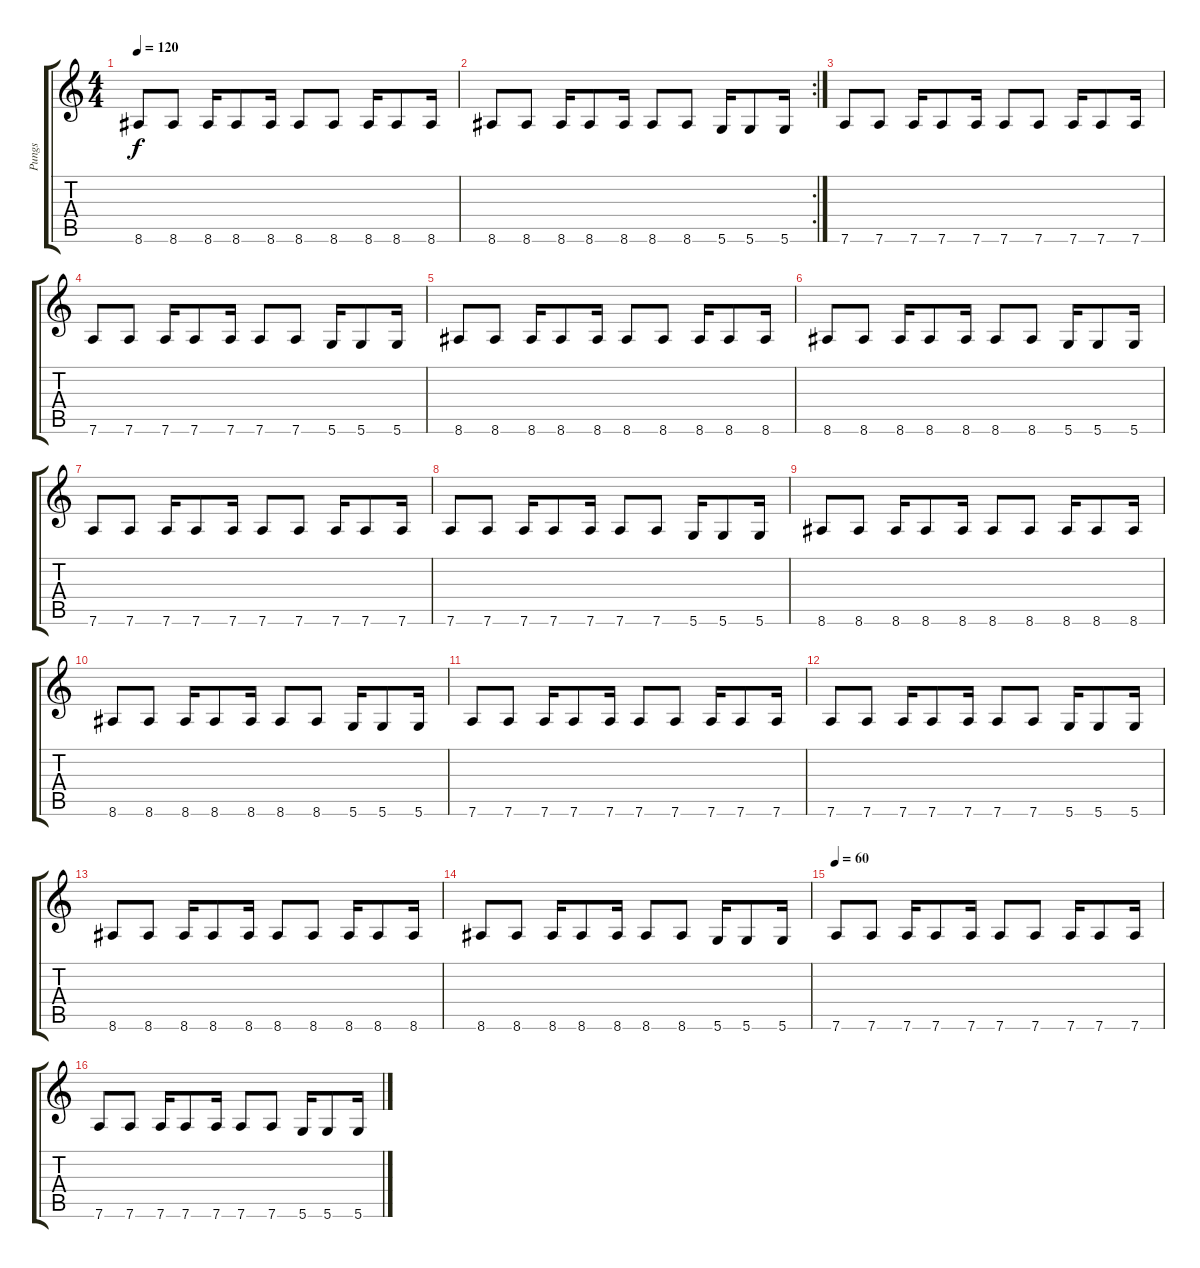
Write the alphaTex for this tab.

\track ("Pungs" "Pungs") {instrument distortionguitar}
\staff {score tabs}
\tuning (E4 B3 G3 D3 A2 D2) {hide}
\ts (4 4)
\tempo 120
\clef g2
\ks c
8.6.8{dy f} 8.6.8 8.6.16 8.6.8 8.6.16 8.6.8 8.6.8 8.6.16 8.6.8 8.6.16 |
\rc 2
8.6.8 8.6.8 8.6.16 8.6.8 8.6.16 8.6.8 8.6.8 5.6.16 5.6.8 5.6.16 |
7.6.8{volume 13} 7.6.8 7.6.16 7.6.8 7.6.16 7.6.8 7.6.8 7.6.16 7.6.8 7.6.16 |
7.6.8 7.6.8 7.6.16 7.6.8 7.6.16 7.6.8 7.6.8 5.6.16 5.6.8 5.6.16 |
8.6.8 8.6.8 8.6.16 8.6.8 8.6.16 8.6.8 8.6.8 8.6.16 8.6.8 8.6.16 |
8.6.8 8.6.8 8.6.16 8.6.8 8.6.16 8.6.8 8.6.8 5.6.16 5.6.8 5.6.16 |
7.6.8 7.6.8 7.6.16 7.6.8 7.6.16 7.6.8 7.6.8 7.6.16 7.6.8 7.6.16 |
7.6.8 7.6.8 7.6.16 7.6.8 7.6.16 7.6.8 7.6.8 5.6.16 5.6.8 5.6.16 |
8.6.8 8.6.8 8.6.16 8.6.8 8.6.16 8.6.8 8.6.8 8.6.16 8.6.8 8.6.16 |
8.6.8 8.6.8 8.6.16 8.6.8 8.6.16 8.6.8 8.6.8 5.6.16 5.6.8 5.6.16 |
7.6.8 7.6.8 7.6.16 7.6.8 7.6.16 7.6.8 7.6.8 7.6.16 7.6.8 7.6.16 |
7.6.8 7.6.8 7.6.16 7.6.8 7.6.16 7.6.8 7.6.8 5.6.16 5.6.8 5.6.16 |
8.6.8 8.6.8 8.6.16 8.6.8 8.6.16 8.6.8 8.6.8 8.6.16 8.6.8 8.6.16 |
8.6.8 8.6.8 8.6.16 8.6.8 8.6.16 8.6.8 8.6.8 5.6.16 5.6.8 5.6.16 |
\tempo 60
7.6.8 7.6.8 7.6.16 7.6.8 7.6.16 7.6.8 7.6.8 7.6.16 7.6.8 7.6.16 |
7.6.8 7.6.8 7.6.16 7.6.8 7.6.16 7.6.8 7.6.8 5.6.16 5.6.8 5.6.16
